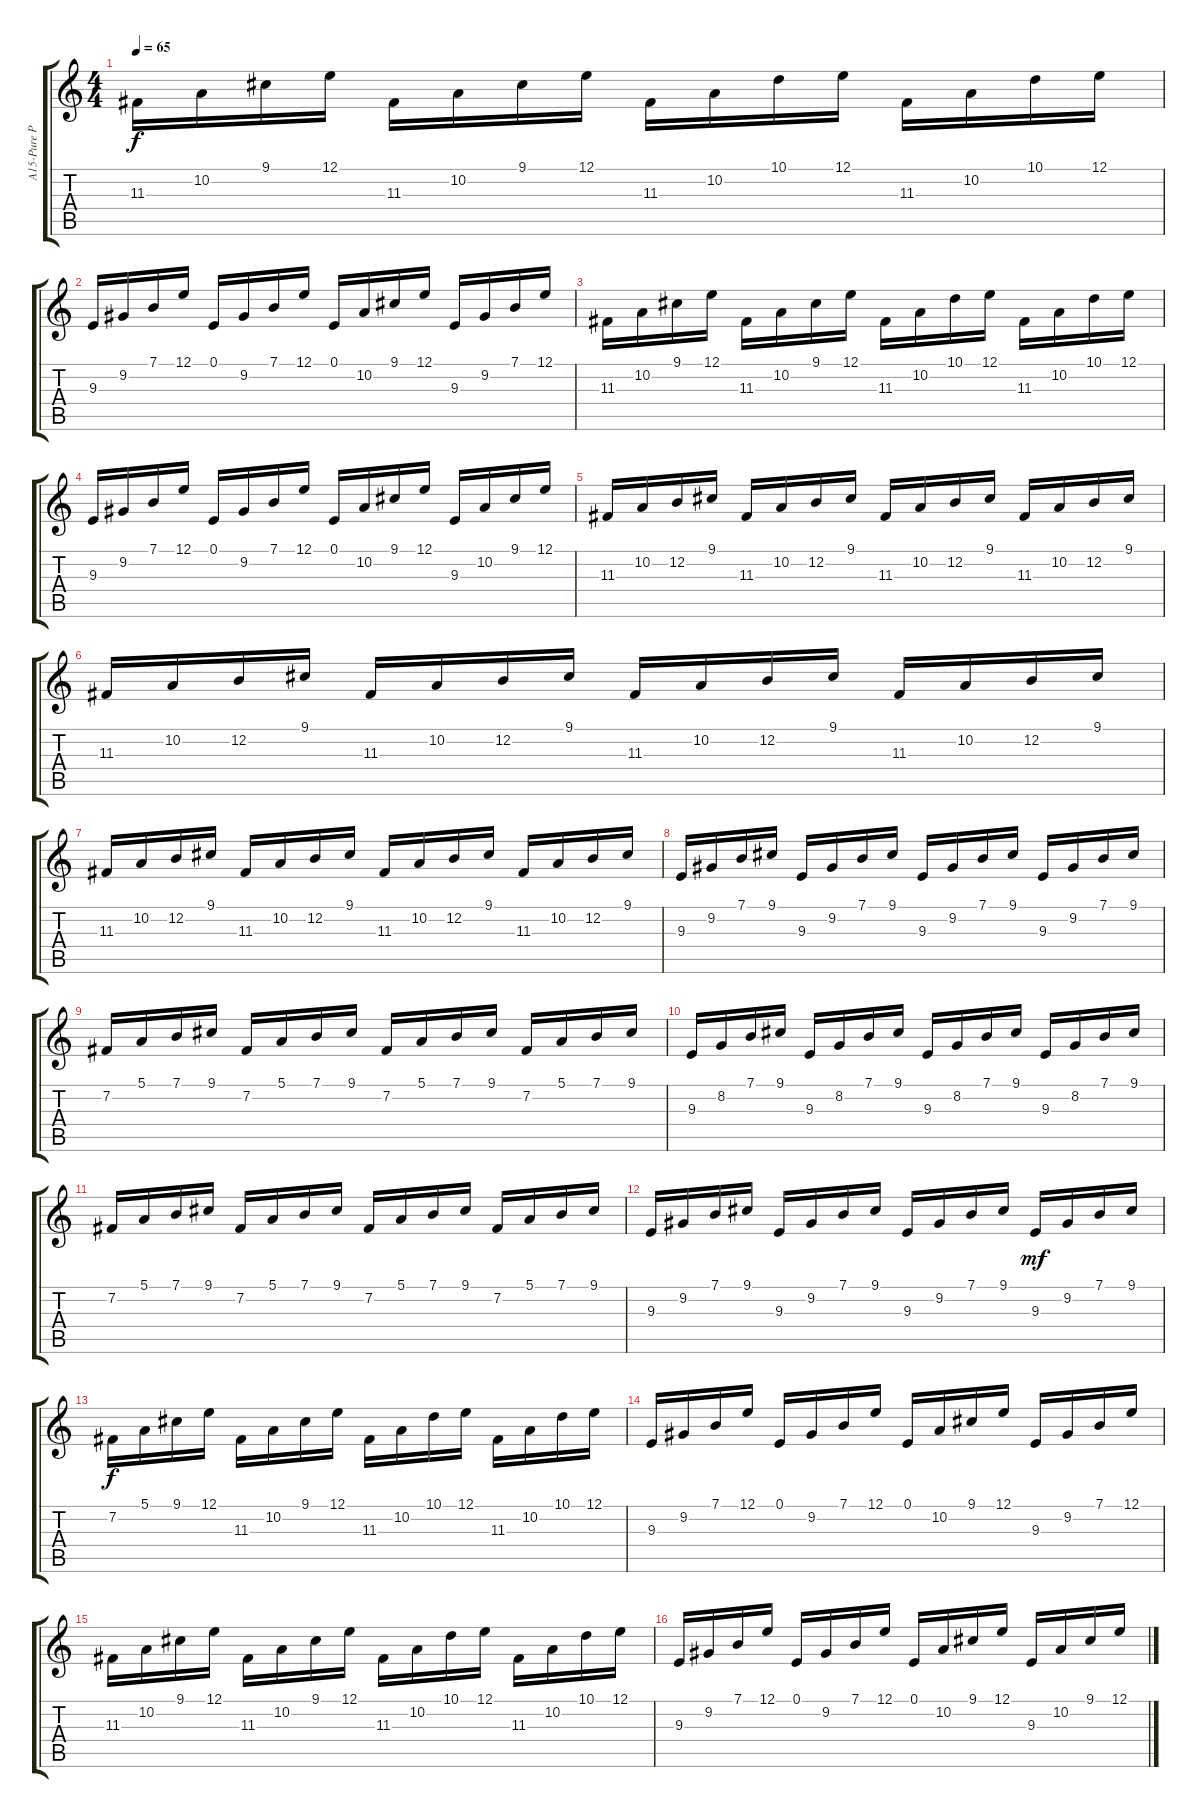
\track ("A15-Pure PanLead" "A15-Pure P") {instrument brightacousticpiano}
\staff {score tabs}
\tuning (E4 B3 G3 D3 A2 E2) {hide}
\ts (4 4)
\tempo 65
\clef g2
\ks c
11.3.16{dy f} 10.2.16 9.1.16 12.1.16 11.3.16 10.2.16 9.1.16 12.1.16 11.3.16 10.2.16 10.1.16 12.1.16 11.3.16 10.2.16 10.1.16 12.1.16 |
9.3.16 9.2.16 7.1.16 12.1.16 0.1.16 9.2.16 7.1.16 12.1.16 0.1.16 10.2.16 9.1.16 12.1.16 9.3.16 9.2.16 7.1.16 12.1.16 |
11.3.16 10.2.16 9.1.16 12.1.16 11.3.16 10.2.16 9.1.16 12.1.16 11.3.16 10.2.16 10.1.16 12.1.16 11.3.16 10.2.16 10.1.16 12.1.16 |
9.3.16 9.2.16 7.1.16 12.1.16 0.1.16 9.2.16 7.1.16 12.1.16 0.1.16 10.2.16 9.1.16 12.1.16 9.3.16 10.2.16 9.1.16 12.1.16 |
11.3.16 10.2.16 12.2.16 9.1.16 11.3.16 10.2.16 12.2.16 9.1.16 11.3.16 10.2.16 12.2.16 9.1.16 11.3.16 10.2.16 12.2.16 9.1.16 |
11.3.16 10.2.16 12.2.16 9.1.16 11.3.16 10.2.16 12.2.16 9.1.16 11.3.16 10.2.16 12.2.16 9.1.16 11.3.16 10.2.16 12.2.16 9.1.16 |
11.3.16 10.2.16 12.2.16 9.1.16 11.3.16 10.2.16 12.2.16 9.1.16 11.3.16 10.2.16 12.2.16 9.1.16 11.3.16 10.2.16 12.2.16 9.1.16 |
9.3.16 9.2.16 7.1.16 9.1.16 9.3.16 9.2.16 7.1.16 9.1.16 9.3.16 9.2.16 7.1.16 9.1.16 9.3.16 9.2.16 7.1.16 9.1.16 |
7.2.16 5.1.16 7.1.16 9.1.16 7.2.16 5.1.16 7.1.16 9.1.16 7.2.16 5.1.16 7.1.16 9.1.16 7.2.16 5.1.16 7.1.16 9.1.16 |
9.3.16 8.2.16 7.1.16 9.1.16 9.3.16 8.2.16 7.1.16 9.1.16 9.3.16 8.2.16 7.1.16 9.1.16 9.3.16 8.2.16 7.1.16 9.1.16 |
7.2.16 5.1.16 7.1.16 9.1.16 7.2.16 5.1.16 7.1.16 9.1.16 7.2.16 5.1.16 7.1.16 9.1.16 7.2.16 5.1.16 7.1.16 9.1.16 |
9.3.16 9.2.16 7.1.16 9.1.16 9.3.16 9.2.16 7.1.16 9.1.16 9.3.16 9.2.16 7.1.16 9.1.16 9.3.16{dy mf} 9.2.16 7.1.16 9.1.16 |
7.2.16{dy f} 5.1.16 9.1.16 12.1.16 11.3.16 10.2.16 9.1.16 12.1.16 11.3.16 10.2.16 10.1.16 12.1.16 11.3.16 10.2.16 10.1.16 12.1.16 |
9.3.16 9.2.16 7.1.16 12.1.16 0.1.16 9.2.16 7.1.16 12.1.16 0.1.16 10.2.16 9.1.16 12.1.16 9.3.16 9.2.16 7.1.16 12.1.16 |
11.3.16 10.2.16 9.1.16 12.1.16 11.3.16 10.2.16 9.1.16 12.1.16 11.3.16 10.2.16 10.1.16 12.1.16 11.3.16 10.2.16 10.1.16 12.1.16 |
9.3.16 9.2.16 7.1.16 12.1.16 0.1.16 9.2.16 7.1.16 12.1.16 0.1.16 10.2.16 9.1.16 12.1.16 9.3.16 10.2.16 9.1.16 12.1.16
